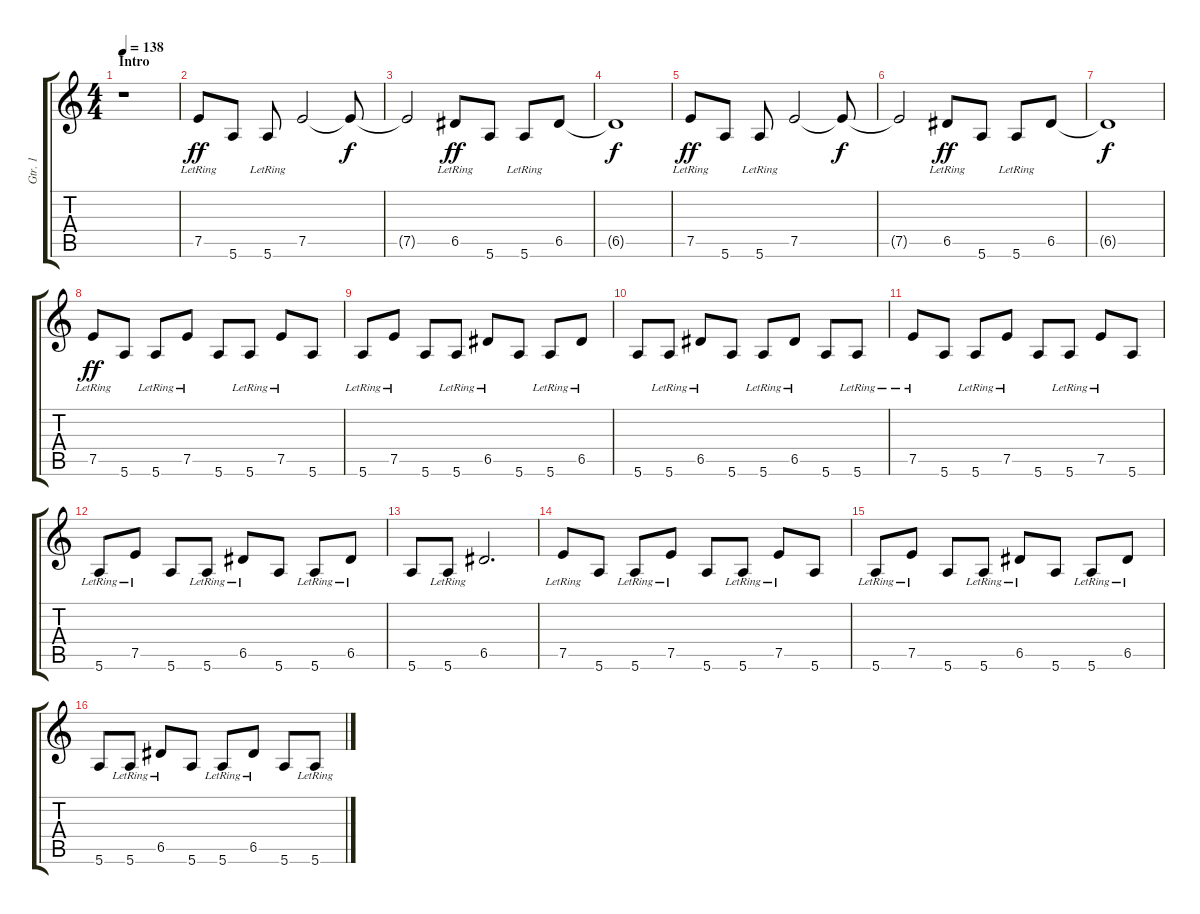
\track ("Gtr. 1" "Gtr. 1") {instrument acousticguitarsteel}
\staff {score tabs}
\tuning (E4 B3 G3 D3 A2 E2) {hide}
\ts (4 4)
\section ("" "Intro")
\tempo 138
\tempo 200
\tempo 138
\clef g2
\ks c
r.1{dy ff instrument acousticguitarsteel} |
7.5{lr}.8 5.6.8 5.6{lr}.8 7.5.2 7.5{t}.8{dy f} |
7.5{t}.2 6.5{lr}.8{dy ff} 5.6.8 5.6{lr}.8 6.5.8 |
6.5{t}.1{dy f} |
7.5{lr}.8{dy ff} 5.6.8 5.6{lr}.8 7.5.2 7.5{t}.8{dy f} |
7.5{t}.2 6.5{lr}.8{dy ff} 5.6.8 5.6{lr}.8 6.5.8 |
6.5{t}.1{dy f} |
7.5{lr}.8{dy ff} 5.6.8 5.6{lr}.8 7.5{lr}.8 5.6.8 5.6{lr}.8 7.5{lr}.8 5.6.8 |
5.6{lr}.8 7.5{lr}.8 5.6.8 5.6{lr}.8 6.5{lr}.8 5.6.8 5.6{lr}.8 6.5{lr}.8 |
5.6.8 5.6{lr}.8 6.5{lr}.8 5.6.8 5.6{lr}.8 6.5{lr}.8 5.6.8 5.6{lr}.8 |
7.5{lr}.8 5.6.8 5.6{lr}.8 7.5{lr}.8 5.6.8 5.6{lr}.8 7.5{lr}.8 5.6.8 |
5.6{lr}.8 7.5{lr}.8 5.6.8 5.6{lr}.8 6.5{lr}.8 5.6.8 5.6{lr}.8 6.5{lr}.8 |
5.6.8 5.6{lr}.8 6.5.2{d} |
7.5{lr}.8 5.6.8 5.6{lr}.8 7.5{lr}.8 5.6.8 5.6{lr}.8 7.5{lr}.8 5.6.8 |
5.6{lr}.8 7.5{lr}.8 5.6.8 5.6{lr}.8 6.5{lr}.8 5.6.8 5.6{lr}.8 6.5{lr}.8 |
5.6.8 5.6{lr}.8 6.5{lr}.8 5.6.8 5.6{lr}.8 6.5{lr}.8 5.6.8 5.6{lr}.8
